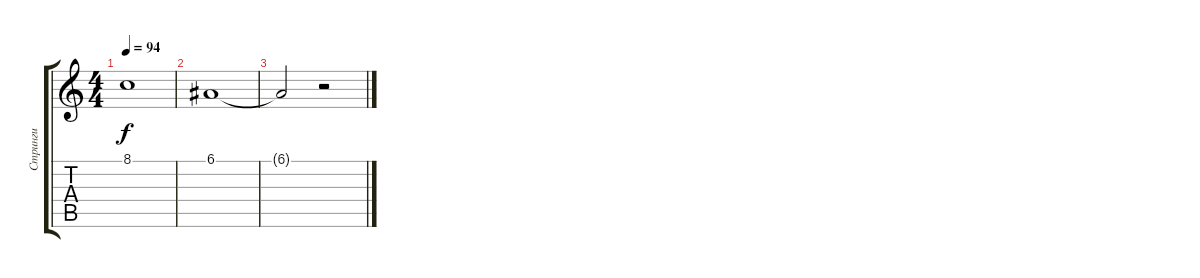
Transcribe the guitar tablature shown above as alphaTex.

\track ("Стринги" "Стринги") {instrument synthstrings2}
\staff {score tabs}
\tuning (E4 B3 G3 D3 A2 E2) {hide}
\ts (4 4)
\tempo 94
\clef g2
\ks c
8.1.1{dy f} |
6.1.1 |
6.1{t}.2 r.2
